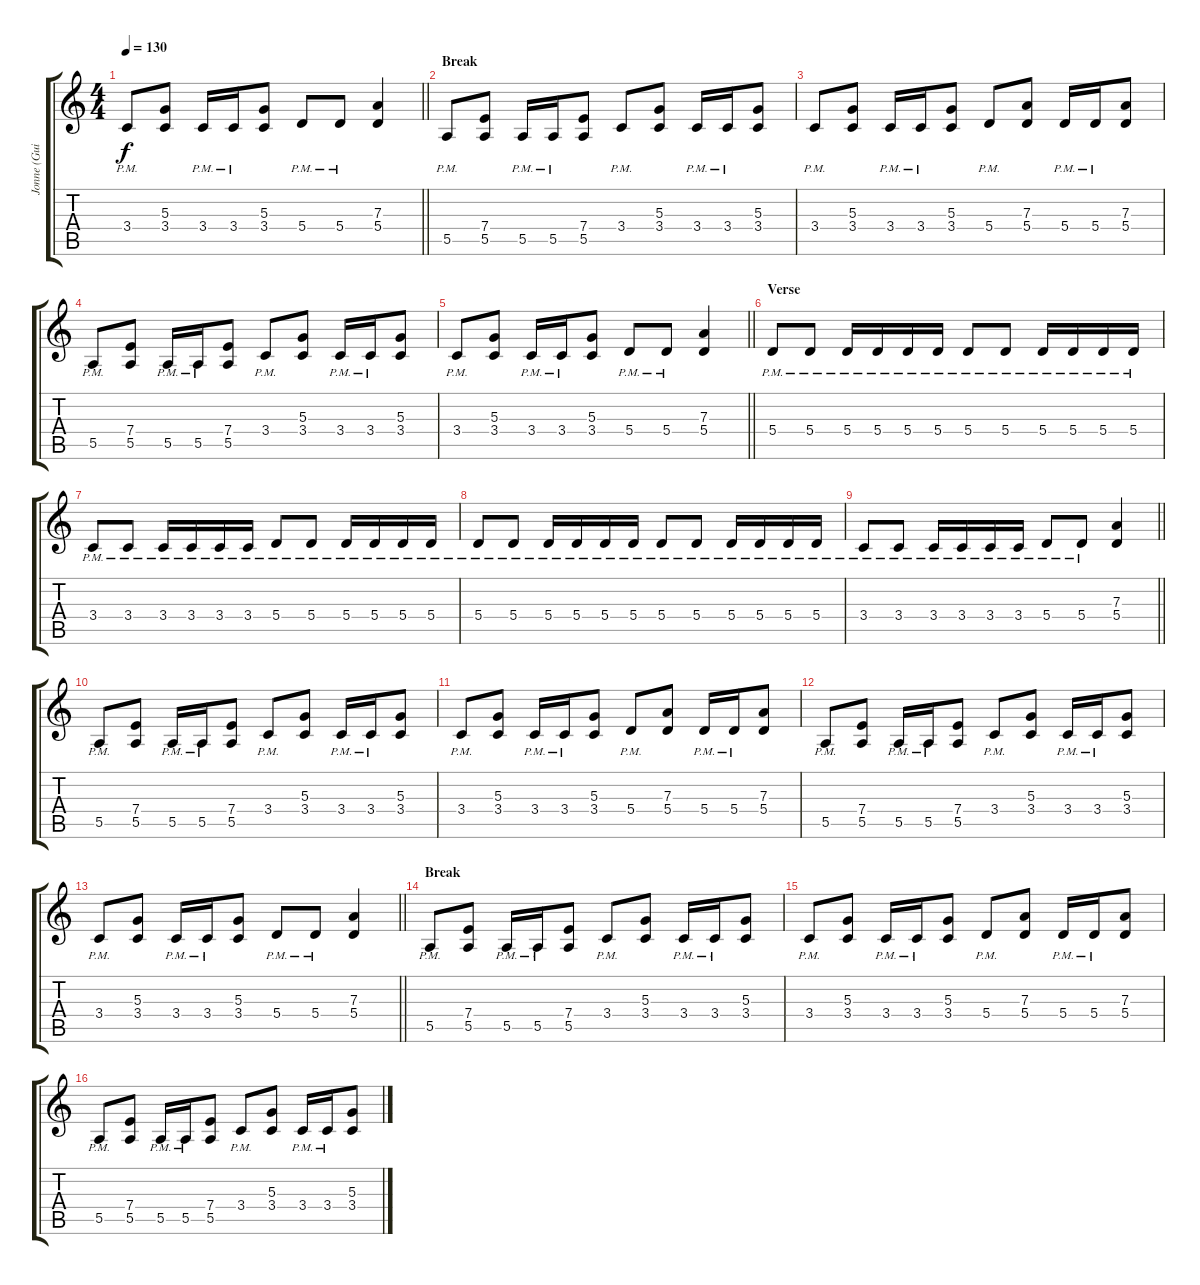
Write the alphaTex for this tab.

\track ("Jonne (Guitar)" "Jonne (Gui") {instrument distortionguitar}
\staff {score tabs}
\tuning (B3 Gb3 D3 A2 E2 B1) {hide}
\ts (4 4)
\tempo 130
\clef g2
\barLineRight lightlight
\ks c
3.4{pm}.8{dy f} (5.3 3.4).8 3.4{pm}.16 3.4{pm}.16 (5.3 3.4).8 5.4{pm}.8 5.4{pm}.8 (7.3 5.4).4 |
\section ("" "Break")
5.5{pm}.8 (7.4 5.5).8 5.5{pm}.16 5.5{pm}.16 (7.4 5.5).8 3.4{pm}.8 (5.3 3.4).8 3.4{pm}.16 3.4{pm}.16 (5.3 3.4).8 |
3.4{pm}.8 (5.3 3.4).8 3.4{pm}.16 3.4{pm}.16 (5.3 3.4).8 5.4{pm}.8 (7.3 5.4).8 5.4{pm}.16 5.4{pm}.16 (7.3 5.4).8 |
5.5{pm}.8 (7.4 5.5).8 5.5{pm}.16 5.5{pm}.16 (7.4 5.5).8 3.4{pm}.8 (5.3 3.4).8 3.4{pm}.16 3.4{pm}.16 (5.3 3.4).8 |
\barLineRight lightlight
3.4{pm}.8 (5.3 3.4).8 3.4{pm}.16 3.4{pm}.16 (5.3 3.4).8 5.4{pm}.8 5.4{pm}.8 (7.3 5.4).4 |
\section ("" "Verse")
5.4{pm}.8 5.4{pm}.8 5.4{pm}.16 5.4{pm}.16 5.4{pm}.16 5.4{pm}.16 5.4{pm}.8 5.4{pm}.8 5.4{pm}.16 5.4{pm}.16 5.4{pm}.16 5.4{pm}.16 |
3.4{pm}.8 3.4{pm}.8 3.4{pm}.16 3.4{pm}.16 3.4{pm}.16 3.4{pm}.16 5.4{pm}.8 5.4{pm}.8 5.4{pm}.16 5.4{pm}.16 5.4{pm}.16 5.4{pm}.16 |
5.4{pm}.8 5.4{pm}.8 5.4{pm}.16 5.4{pm}.16 5.4{pm}.16 5.4{pm}.16 5.4{pm}.8 5.4{pm}.8 5.4{pm}.16 5.4{pm}.16 5.4{pm}.16 5.4{pm}.16 |
\barLineRight lightlight
3.4{pm}.8 3.4{pm}.8 3.4{pm}.16 3.4{pm}.16 3.4{pm}.16 3.4{pm}.16 5.4{pm}.8 5.4{pm}.8 (7.3 5.4).4 |
\section ("" "")
5.5{pm}.8 (7.4 5.5).8 5.5{pm}.16 5.5{pm}.16 (7.4 5.5).8 3.4{pm}.8 (5.3 3.4).8 3.4{pm}.16 3.4{pm}.16 (5.3 3.4).8 |
3.4{pm}.8 (5.3 3.4).8 3.4{pm}.16 3.4{pm}.16 (5.3 3.4).8 5.4{pm}.8 (7.3 5.4).8 5.4{pm}.16 5.4{pm}.16 (7.3 5.4).8 |
5.5{pm}.8 (7.4 5.5).8 5.5{pm}.16 5.5{pm}.16 (7.4 5.5).8 3.4{pm}.8 (5.3 3.4).8 3.4{pm}.16 3.4{pm}.16 (5.3 3.4).8 |
\barLineRight lightlight
3.4{pm}.8 (5.3 3.4).8 3.4{pm}.16 3.4{pm}.16 (5.3 3.4).8 5.4{pm}.8 5.4{pm}.8 (7.3 5.4).4 |
\section ("" "Break")
5.5{pm}.8 (7.4 5.5).8 5.5{pm}.16 5.5{pm}.16 (7.4 5.5).8 3.4{pm}.8 (5.3 3.4).8 3.4{pm}.16 3.4{pm}.16 (5.3 3.4).8 |
3.4{pm}.8 (5.3 3.4).8 3.4{pm}.16 3.4{pm}.16 (5.3 3.4).8 5.4{pm}.8 (7.3 5.4).8 5.4{pm}.16 5.4{pm}.16 (7.3 5.4).8 |
5.5{pm}.8 (7.4 5.5).8 5.5{pm}.16 5.5{pm}.16 (7.4 5.5).8 3.4{pm}.8 (5.3 3.4).8 3.4{pm}.16 3.4{pm}.16 (5.3 3.4).8
